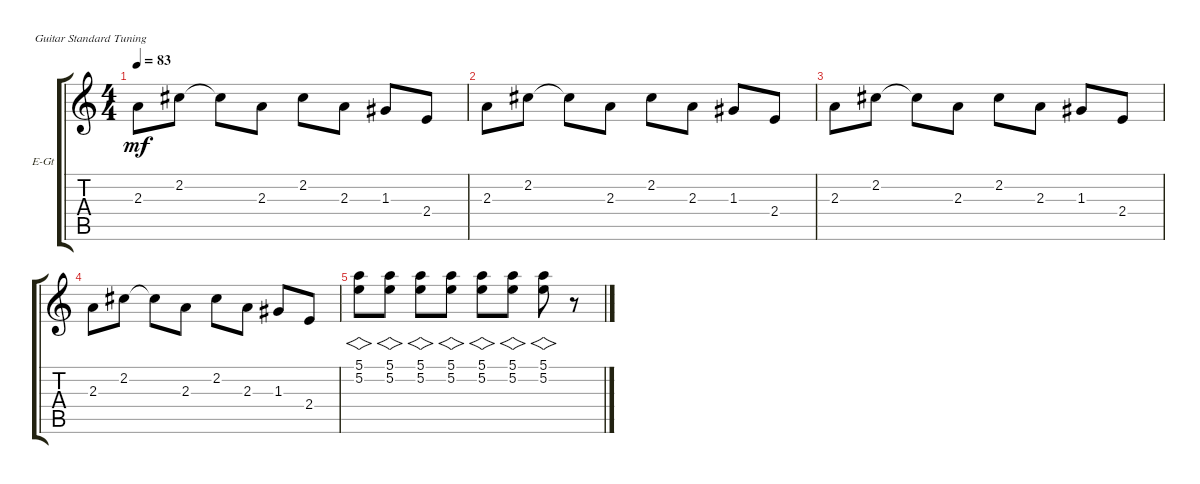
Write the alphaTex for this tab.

\defaultSystemsLayout 4
\bracketExtendMode groupsimilarinstruments
\firstSystemTrackNameOrientation horizontal
\otherSystemsTrackNameOrientation horizontal
\track ("Lukman" "E-Gt") {instrument overdrivenguitar}
\staff {score tabs}
\tuning (E4 B3 G3 D3 A2 E2)
\ts (4 4)
\tempo 83
\clef g2
\ks c
2.3.8{dy mf} 2.2.8 2.2{t}.8 2.3.8 2.2.8 2.3.8 1.3.8 2.4.8 |
2.3.8 2.2.8 2.2{t}.8 2.3.8 2.2.8 2.3.8 1.3.8 2.4.8 |
2.3.8 2.2.8 2.2{t}.8 2.3.8 2.2.8 2.3.8 1.3.8 2.4.8 |
2.3.8 2.2.8 2.2{t}.8 2.3.8 2.2.8 2.3.8 1.3.8 2.4.8 |
(5.1 5.2).8{vs} (5.1 5.2).8{vs} (5.1 5.2).8{vs} (5.1 5.2).8{vs} (5.2 5.1).8{vs} (5.1 5.2).8{vs} (5.2 5.1).8{vs} r.8
